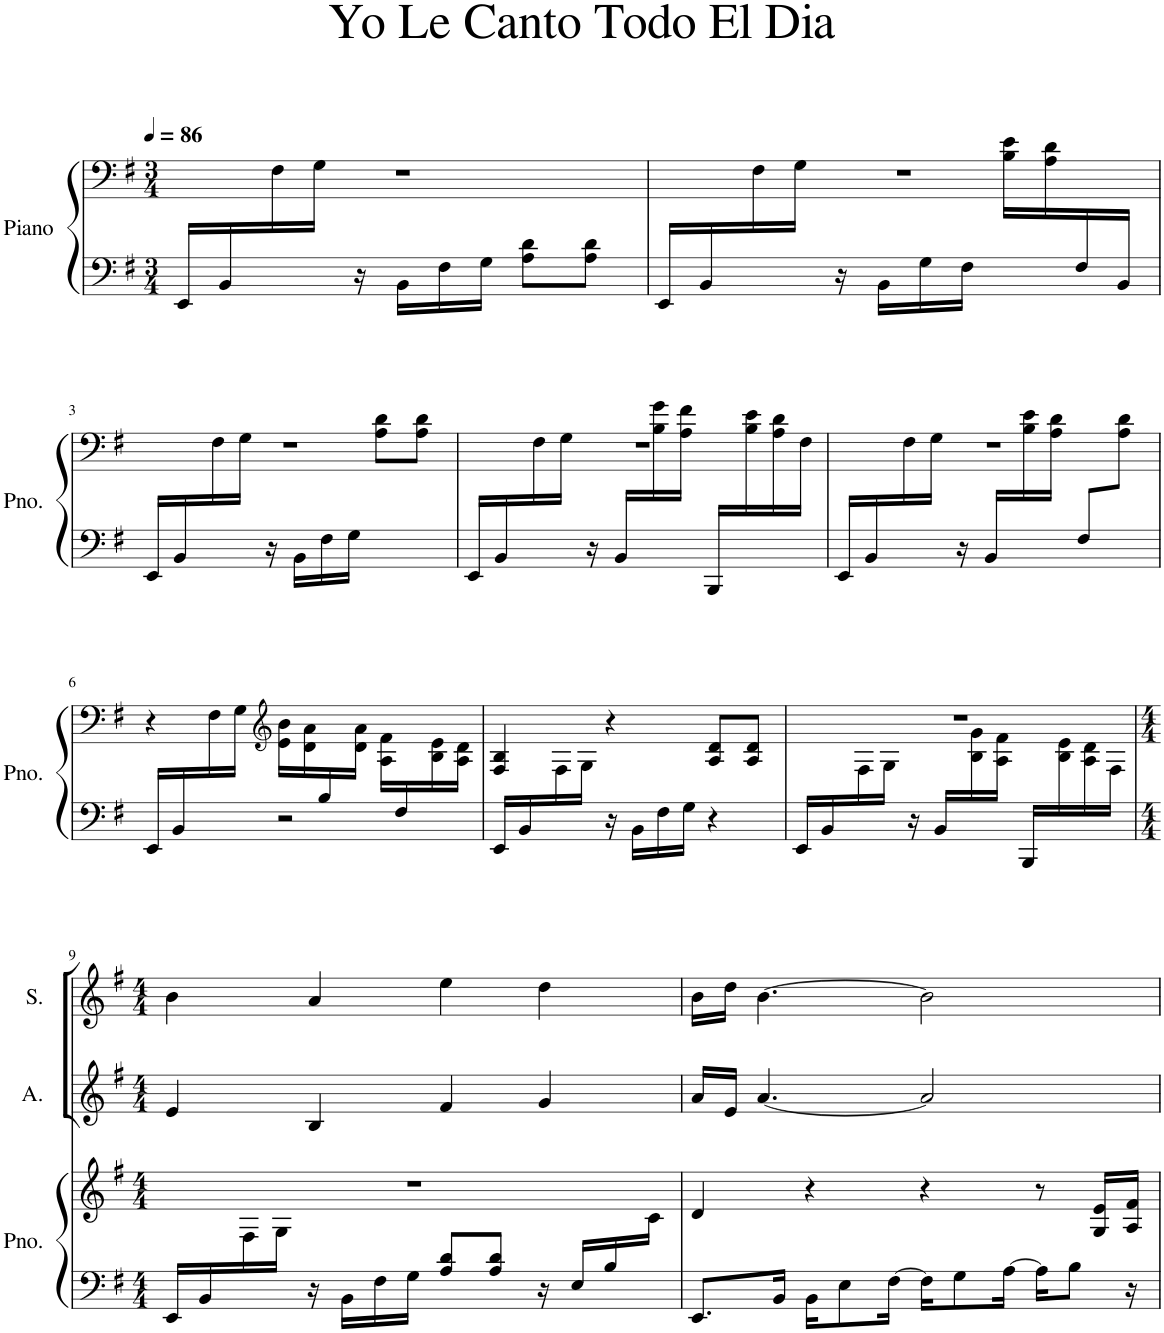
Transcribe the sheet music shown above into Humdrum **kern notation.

**kern	**kern	**kern	**kern	**kern	**kern	**kern	**kern	**kern	**kern
*part9	*part9	*part8	*part7	*part6	*part5	*part4	*part3	*part2	*part1
*staff10	*staff9	*staff8	*staff7	*staff6	*staff5	*staff4	*staff3	*staff2	*staff1
*I"Piano	*	*I"Bass	*I"Hand Clap	*I"Tenor	*I"Hand Clap	*I"Alto	*I"Hand Clap	*I"Soprano	*I"Hand Clap
*I'Pno.	*	*I'B.	*	*I'T.	*	*I'A.	*	*I'S.	*
*	*	*	*stria1	*	*stria1	*	*stria1	*	*stria1
*clefF4	*clefF4	*clefF4	*clefX	*clefGv2	*clefX	*clefG2	*clefX	*clefG2	*clefX
*k[f#]	*k[f#]	*k[f#]	*k[]	*k[f#]	*k[]	*k[f#]	*k[]	*k[f#]	*k[]
*M3/4	*M3/4	*M3/4	*M3/4	*M3/4	*M3/4	*M3/4	*M3/4	*M3/4	*M3/4
*MM86	*MM86	*MM86	*MM86	*MM86	*MM86	*MM86	*MM86	*MM86	*MM86
=1	=1	=1	=1	=1	=1	=1	=1	=1	=1
*	*^	*	*	*	*	*	*	*	*
16EE/LL	2.r	8ryy	2.r	2.r	2.r	2.r	2.r	2.r	2.r	2.r
16BB/	.	.	.	.	.	.	.	.	.	.
8ryy	.	16F#\	.	.	.	.	.	.	.	.
.	.	16G\JJ	.	.	.	.	.	.	.	.
16r	.	2ryy	.	.	.	.	.	.	.	.
16BB\LL	.	.	.	.	.	.	.	.	.	.
16F#\	.	.	.	.	.	.	.	.	.	.
16G\JJ	.	.	.	.	.	.	.	.	.	.
8A\ 8d\L	.	.	.	.	.	.	.	.	.	.
8A\ 8d\J	.	.	.	.	.	.	.	.	.	.
=2	=2	=2	=2	=2	=2	=2	=2	=2	=2	=2
16EE/LL	2.r	8ryy	2.r	2.r	2.r	2.r	2.r	2.r	2.r	2.r
16BB/	.	.	.	.	.	.	.	.	.	.
8ryy	.	16F#\	.	.	.	.	.	.	.	.
.	.	16G\JJ	.	.	.	.	.	.	.	.
16r	.	4ryy	.	.	.	.	.	.	.	.
16BB\LL	.	.	.	.	.	.	.	.	.	.
16G\	.	.	.	.	.	.	.	.	.	.
16F#\JJ	.	.	.	.	.	.	.	.	.	.
8ryy	.	16B\ 16e\LL	.	.	.	.	.	.	.	.
.	.	16A\ 16d\	.	.	.	.	.	.	.	.
16F#/	.	8ryy	.	.	.	.	.	.	.	.
16BB/JJ	.	.	.	.	.	.	.	.	.	.
!!LO:LB:g=z
=3	=3	=3	=3	=3	=3	=3	=3	=3	=3	=3
16EE/LL	2.r	8ryy	2.r	2.r	2.r	2.r	2.r	2.r	2.r	2.r
16BB/	.	.	.	.	.	.	.	.	.	.
8ryy	.	16F#\	.	.	.	.	.	.	.	.
.	.	16G\JJ	.	.	.	.	.	.	.	.
16r	.	4ryy	.	.	.	.	.	.	.	.
16BB\LL	.	.	.	.	.	.	.	.	.	.
16F#\	.	.	.	.	.	.	.	.	.	.
16G\JJ	.	.	.	.	.	.	.	.	.	.
4ryy	.	8A\ 8d\L	.	.	.	.	.	.	.	.
.	.	8A\ 8d\J	.	.	.	.	.	.	.	.
=4	=4	=4	=4	=4	=4	=4	=4	=4	=4	=4
16EE/LL	2.r	8ryy	2.r	2.r	2.r	2.r	2.r	2.r	2.r	2.r
16BB/	.	.	.	.	.	.	.	.	.	.
8ryy	.	16F#\	.	.	.	.	.	.	.	.
.	.	16G\JJ	.	.	.	.	.	.	.	.
16r	.	8ryy	.	.	.	.	.	.	.	.
16BB/LL	.	.	.	.	.	.	.	.	.	.
8ryy	.	16B\ 16g\	.	.	.	.	.	.	.	.
.	.	16A\ 16f#\JJ	.	.	.	.	.	.	.	.
16BBB/LL	.	16ryy	.	.	.	.	.	.	.	.
8.ryy	.	16B\ 16e\	.	.	.	.	.	.	.	.
.	.	16A\ 16d\	.	.	.	.	.	.	.	.
.	.	16F#\JJ	.	.	.	.	.	.	.	.
=5	=5	=5	=5	=5	=5	=5	=5	=5	=5	=5
16EE/LL	2.r	8ryy	2.r	2.r	2.r	2.r	2.r	2.r	2.r	2.r
16BB/	.	.	.	.	.	.	.	.	.	.
8ryy	.	16F#\	.	.	.	.	.	.	.	.
.	.	16G\JJ	.	.	.	.	.	.	.	.
16r	.	8ryy	.	.	.	.	.	.	.	.
16BB/LL	.	.	.	.	.	.	.	.	.	.
8ryy	.	16B\ 16e\	.	.	.	.	.	.	.	.
.	.	16A\ 16d\JJ	.	.	.	.	.	.	.	.
8F#/L	.	8ryy	.	.	.	.	.	.	.	.
8ryy	.	8A\ 8d\J	.	.	.	.	.	.	.	.
!!LO:LB:g=z
=6	=6	=6	=6	=6	=6	=6	=6	=6	=6	=6
*^	*	*	*	*	*	*	*	*	*	*
4.ryy	16EE/LL	4r	8ryy	2.r	2.r	2.r	2.r	2.r	2.r	2.r	2.r
.	16BB/	.	.	.	.	.	.	.	.	.	.
.	8ryy	.	16F#\	.	.	.	.	.	.	.	.
.	.	.	16G\JJ	.	.	.	.	.	.	.	.
*	*	*clefG2	*	*	*	*	*	*	*	*	*
.	2r	16e\ 16b\LL	2ryy	.	.	.	.	.	.	.	.
.	.	16d\ 16a\	.	.	.	.	.	.	.	.	.
16B/	.	16ryy	.	.	.	.	.	.	.	.	.
8ryy	.	16d\ 16a\JJ	.	.	.	.	.	.	.	.	.
.	.	16A\ 16f#\LL	.	.	.	.	.	.	.	.	.
16F#/	.	16ryy	.	.	.	.	.	.	.	.	.
8ryy	.	16B\ 16e\	.	.	.	.	.	.	.	.	.
.	.	16A\ 16d\JJ	.	.	.	.	.	.	.	.	.
*v	*v	*	*	*	*	*	*	*	*	*	*
=7	=7	=7	=7	=7	=7	=7	=7	=7	=7	=7
16EE/LL	4F#/ 4B/	8ryy	2.r	2.r	2.r	2.r	2.r	2.r	2.r	2.r
16BB/	.	.	.	.	.	.	.	.	.	.
8ryy	.	16F#\	.	.	.	.	.	.	.	.
.	.	16G\JJ	.	.	.	.	.	.	.	.
16r	4r	2ryy	.	.	.	.	.	.	.	.
16BB\LL	.	.	.	.	.	.	.	.	.	.
16F#\	.	.	.	.	.	.	.	.	.	.
16G\JJ	.	.	.	.	.	.	.	.	.	.
4r	8A/ 8d/L	.	.	.	.	.	.	.	.	.
.	8A/ 8d/J	.	.	.	.	.	.	.	.	.
=8	=8	=8	=8	=8	=8	=8	=8	=8	=8	=8
16EE/LL	2.r	8ryy	2.r	2.r	2.r	2.r	2.r	2.r	2.r	2.r
16BB/	.	.	.	.	.	.	.	.	.	.
8ryy	.	16F#\	.	.	.	.	.	.	.	.
.	.	16G\JJ	.	.	.	.	.	.	.	.
16r	.	8ryy	.	.	.	.	.	.	.	.
16BB/LL	.	.	.	.	.	.	.	.	.	.
8ryy	.	16B\ 16g\	.	.	.	.	.	.	.	.
.	.	16A\ 16f#\JJ	.	.	.	.	.	.	.	.
16BBB/LL	.	16ryy	.	.	.	.	.	.	.	.
8.ryy	.	16B\ 16e\	.	.	.	.	.	.	.	.
.	.	16A\ 16d\	.	.	.	.	.	.	.	.
.	.	16F#\JJ	.	.	.	.	.	.	.	.
!!LO:LB:g=z
=9	=9	=9	=9	=9	=9	=9	=9	=9	=9	=9
*M4/4	*M4/4	*	*M4/4	*M4/4	*M4/4	*M4/4	*M4/4	*M4/4	*M4/4	*M4/4
16EE/LL	1r	8ryy	1r	1r	1r	1r	4e/	1r	4b\	1r
16BB/	.	.	.	.	.	.	.	.	.	.
8ryy	.	16F#\	.	.	.	.	.	.	.	.
.	.	16G\JJ	.	.	.	.	.	.	.	.
16r	.	8.ryy	.	.	.	.	4B/	.	4a/	.
16BB\LL	.	.	.	.	.	.	.	.	.	.
16F#\	.	.	.	.	.	.	.	.	.	.
*	*v	*v	*	*	*	*	*	*	*	*
16G\JJ	.	.	.	.	.	.	.	.	.
8A/ 8d/L	.	.	.	.	.	4f#/	.	4ee\	.
8A/ 8d/J	.	.	.	.	.	.	.	.	.
16r	.	.	.	.	.	4g/	.	4dd\	.
16E/LL	.	.	.	.	.	.	.	.	.
16B/	.	.	.	.	.	.	.	.	.
*	*^	*	*	*	*	*	*	*	*
16ryy	.	16c\JJ	.	.	.	.	.	.	.	.
*	*v	*v	*	*	*	*	*	*	*	*
=10	=10	=10	=10	=10	=10	=10	=10	=10	=10
8.EE/L	4d/	1r	1r	1r	1r	16a/LL	1r	16b\LL	1r
.	.	.	.	.	.	16e/JJ	.	16dd\JJ	.
.	.	.	.	.	.	[4.a/	.	[4.b\	.
16BB/Jk	.	.	.	.	.	.	.	.	.
16BB\KL	4r	.	.	.	.	.	.	.	.
8E\	.	.	.	.	.	.	.	.	.
[16F#\Jk	.	.	.	.	.	.	.	.	.
16F#\KL]	4r	.	.	.	.	2a/]	.	2b\]	.
8G\	.	.	.	.	.	.	.	.	.
[16A\Jk	.	.	.	.	.	.	.	.	.
16A\KL]	8r	.	.	.	.	.	.	.	.
8B\J	.	.	.	.	.	.	.	.	.
.	16G/ 16e/LL	.	.	.	.	.	.	.	.
16r	16A/ 16f#/JJ	.	.	.	.	.	.	.	.
=	=	=	=	=	=	=	=	=	=
*-	*-	*-	*-	*-	*-	*-	*-	*-	*-
